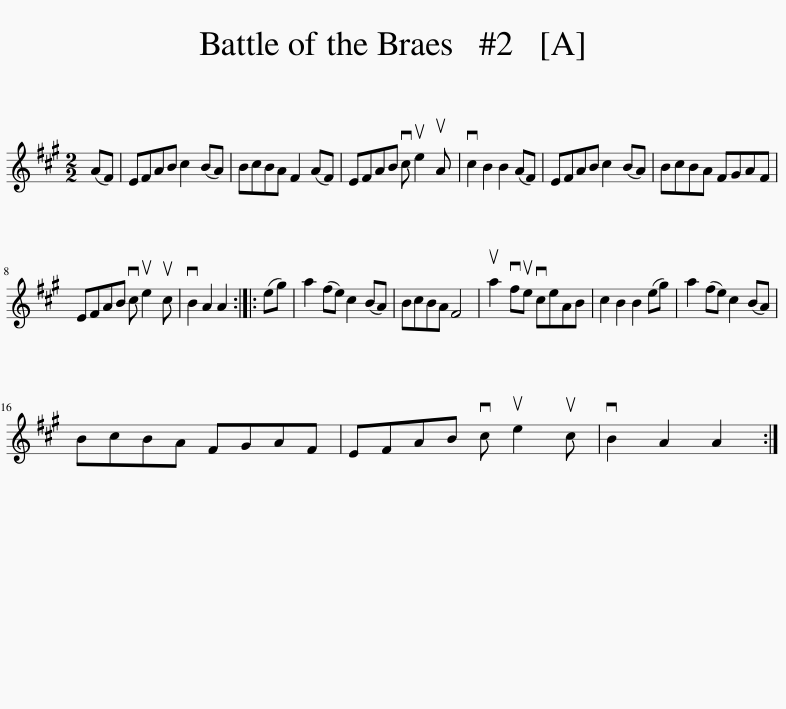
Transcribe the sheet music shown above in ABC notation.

X:1
L:1/8
M:2/2
I:linebreak $
K:A
V:1 treble
V:1
 (AF) | EFAB c2 (BA) | BcBA F2 (AF) | EFAB vc ue2 uA | vc2 B2 B2 (AF) | %5
 EFAB c2 (BA) | BcBA FGAF |$ EFAB vc ue2 uc | vB2 A2 A2 :: (eg) | %10
 a2 (fe) c2 (BA) | BcBA F4 | ua2 vfue vceAB | c2 B2 B2 (eg) | a2 (fe) c2 (BA) |$ %15
 BcBA FGAF | EFAB vc ue2 uc | vB2 A2 A2 :| %18
